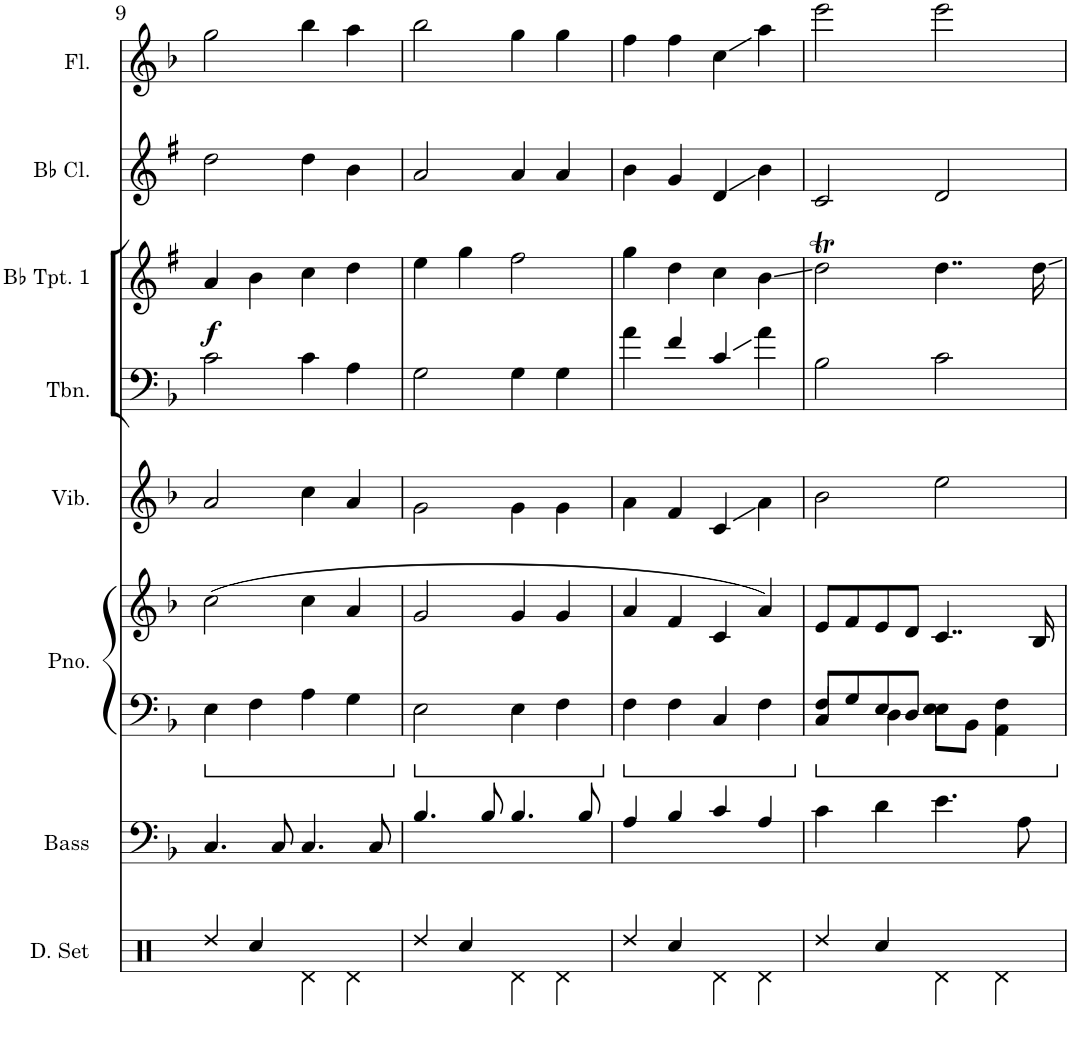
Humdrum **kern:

**kern	**kern	**kern	**kern	**kern	**kern	**kern	**dynam	**kern	**kern
*part8	*part7	*part6	*part6	*part5	*part4	*part3	*part3	*part2	*part1
*staff9	*staff8	*staff7	*staff6	*staff5	*staff4	*staff3	*staff3	*staff2	*staff1
*I"Drumset	*I"Acoustic Bass	*I"Piano	*	*I"Vibraphone	*I"Trombone	*I"Bb Trumpet 1	*	*I"Bb Clarinet	*I"Flute
*I'D. Set	*I'Bass	*I'Pno.	*	*I'Vib.	*I'Tbn.	*I'Bb Tpt. 1	*	*I'Bb Cl.	*I'Fl.
!!LO:PB:g=z
*clefX	*clefF4	*clefF4	*clefG2	*clefG2	*clefF4	*clefG2	*	*clefG2	*clefG2
*	*Trd7c12	*	*	*	*	*Trd1c2	*	*Trd1c2	*
*k[]	*k[b-]	*k[b-]	*k[b-]	*k[b-]	*k[b-]	*k[f#]	*	*k[f#]	*k[b-]
*M4/4	*M4/4	*M4/4	*M4/4	*M4/4	*M4/4	*M4/4	*	*M4/4	*M4/4
=9	=9	=9	=9	=9	=9	=9	=9	=9	=9
!	!	!	!	!	!	!	!LO:DY:b	!	!
4Rdd/	4.C/	4E\	(>2cc\	2a/	2c\	4a/	f	2dd\	2gg\
4Rcc/	.	4F\	.	.	.	4b\	.	.	.
.	8C/	.	.	.	.	.	.	.	.
4Rd\	4.C/	4A\	4cc\	4cc\	4c\	4cc\	.	4dd\	4bb-\
4Rd\	.	4G\	4a/	4a/	4A\	4dd\	.	4b\	4aa\
.	8C/	.	.	.	.	.	.	.	.
=10	=10	=10	=10	=10	=10	=10	=10	=10	=10
4Rdd/	4.B-/	2E\	2g/	2g\	2G\	4ee\	.	2a/	2bb-\
4Rcc/	.	.	.	.	.	4gg\	.	.	.
.	8B-/	.	.	.	.	.	.	.	.
4Rd\	4.B-/	4E\	4g/	4g\	4G\	2ff#\	.	4a/	4gg\
4Rd\	.	4F\	4g/	4g\	4G\	.	.	4a/	4gg\
.	8B-/	.	.	.	.	.	.	.	.
=11	=11	=11	=11	=11	=11	=11	=11	=11	=11
4Rdd/	4A/	4F\	4a/	4a\	4a\	4gg\	.	4b\	4ff\
4Rcc/	4B-/	4F\	4f/	4f/	4f/	4dd\	.	4g/	4ff\
4Rd\	4c/	4C/	4c/	4c/	4c/	4cc\	.	4d/	4cc\
4Rd\	4A/	4F\	4a/)	4a\	4a\	4b\	.	4b\	4aa\
=12	=12	=12	=12	=12	=12	=12	=12	=12	=12
*	*	*^	*	*	*	*	*	*	*
4Rdd/	4c\	4C/	8F/L	8e/L	2b-\	2B-\	2ddT\	.	2c/	2eee\
.	.	.	8G/	8f/	.	.	.	.	.	.
4Rcc/	4d\	4D\	8E/	8e/	.	.	.	.	.	.
.	.	.	8D/J	8d/J	.	.	.	.	.	.
4Rd\	4.e\	4E\	8E\L	4..c/	2ee\	2c\	4..dd\	.	2d/	2eee\
.	.	.	8BB-\J	.	.	.	.	.	.	.
4Rd\	.	4F\	4AA\	.	.	.	.	.	.	.
.	8A\	.	.	.	.	.	.	.	.	.
.	.	.	.	16B-/	.	.	16dd\	.	.	.
*	*	*v	*v	*	*	*	*	*	*	*
=	=	=	=	=	=	=	=	=	=
*-	*-	*-	*-	*-	*-	*-	*-	*-	*-
